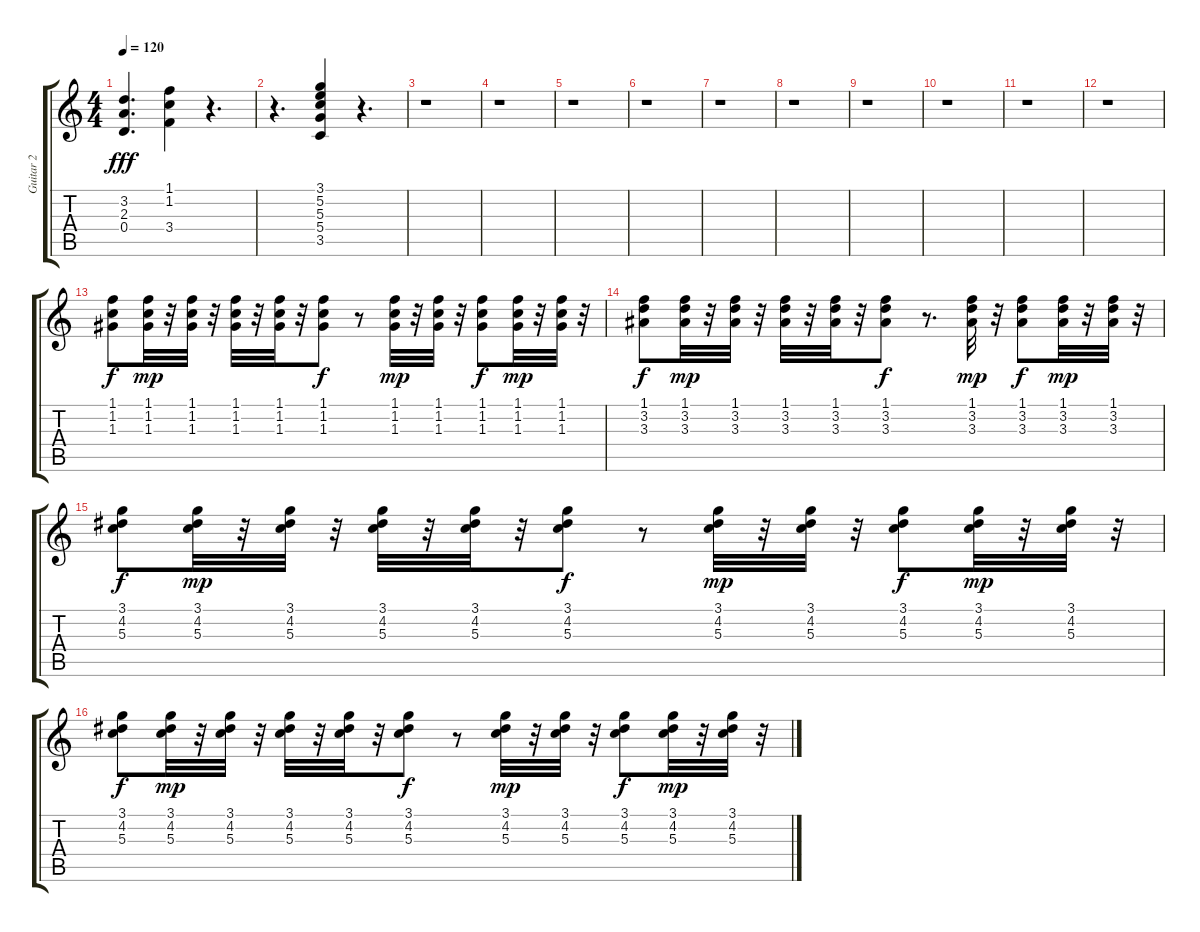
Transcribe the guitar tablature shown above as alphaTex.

\track ("Guitar 2" "Guitar 2") {instrument electricguitarmuted}
\staff {score tabs}
\tuning (E4 B3 G3 D3 A2 E2) {hide}
\ts (4 4)
\tempo 120
\clef g2
\ks c
(3.2 2.3 0.4).4{d dy fff} (1.1 1.2 3.4).4 r.4{d} |
r.4{d} (3.1 5.2 5.3 5.4 3.5).4 r.4{d} |
r.1 |
r.1 |
r.1 |
r.1 |
r.1 |
r.1 |
r.1 |
r.1 |
r.1 |
r.1 |
(1.1 1.2 1.3).8{dy f instrument electricguitarmuted} (1.1 1.2 1.3).32{dy mp} r.32 (1.1 1.2 1.3).32 r.32 (1.1 1.2 1.3).32 r.32 (1.1 1.2 1.3).32 r.32 (1.1 1.2 1.3).8{dy f} r.8 (1.1 1.2 1.3).32{dy mp} r.32 (1.1 1.2 1.3).32 r.32 (1.1 1.2 1.3).8{dy f} (1.1 1.2 1.3).32{dy mp} r.32 (1.1 1.2 1.3).32 r.32 |
(1.1 3.2 3.3).8{dy f} (1.1 3.2 3.3).32{dy mp} r.32 (1.1 3.2 3.3).32 r.32 (1.1 3.2 3.3).32 r.32 (1.1 3.2 3.3).32 r.32 (1.1 3.2 3.3).8{dy f} r.8{d} (1.1 3.2 3.3).32{dy mp} r.32 (1.1 3.2 3.3).8{dy f} (1.1 3.2 3.3).32{dy mp} r.32 (1.1 3.2 3.3).32 r.32 |
(3.1 4.2 5.3).8{dy f} (3.1 4.2 5.3).32{dy mp} r.32 (3.1 4.2 5.3).32 r.32 (3.1 4.2 5.3).32 r.32 (3.1 4.2 5.3).32 r.32 (3.1 4.2 5.3).8{dy f} r.8 (3.1 4.2 5.3).32{dy mp} r.32 (3.1 4.2 5.3).32 r.32 (3.1 4.2 5.3).8{dy f} (3.1 4.2 5.3).32{dy mp} r.32 (3.1 4.2 5.3).32 r.32 |
(3.1 4.2 5.3).8{dy f} (3.1 4.2 5.3).32{dy mp} r.32 (3.1 4.2 5.3).32 r.32 (3.1 4.2 5.3).32 r.32 (3.1 4.2 5.3).32 r.32 (3.1 4.2 5.3).8{dy f} r.8 (3.1 4.2 5.3).32{dy mp} r.32 (3.1 4.2 5.3).32 r.32 (3.1 4.2 5.3).8{dy f} (3.1 4.2 5.3).32{dy mp} r.32 (3.1 4.2 5.3).32 r.32
